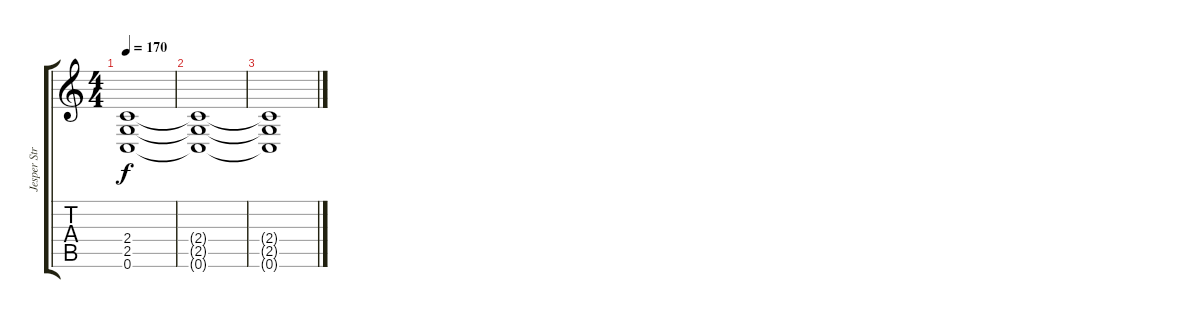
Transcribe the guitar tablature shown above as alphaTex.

\track ("Jesper Stromblad" "Jesper Str") {instrument distortionguitar}
\staff {score tabs}
\tuning (C4 G3 Eb3 Bb2 F2 C2) {hide}
\ts (4 4)
\tempo 170
\clef g2
\ks c
(2.4{t} 2.5{t} 0.6{t}).1{dy f volume 6} |
(2.4{t} 2.5{t} 0.6{t}).1 |
(2.4{t} 2.5{t} 0.6{t}).1
